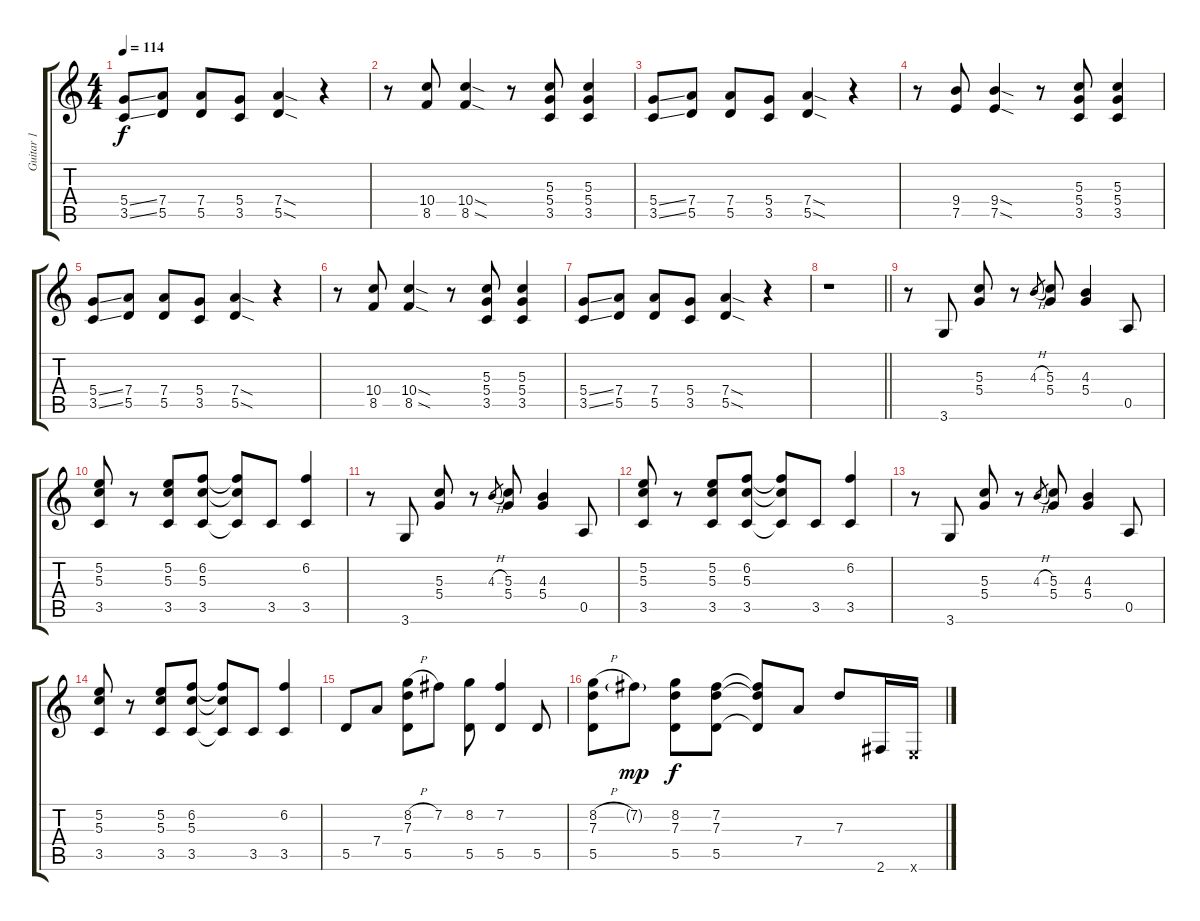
\track ("Guitar 1" "Guitar 1") {instrument overdrivenguitar}
\staff {score tabs}
\tuning (E4 B3 G3 D3 A2 E2) {hide}
\ts (4 4)
\tempo 114
\clef g2
\ks c
(5.4{ss} 3.5{ss}).8{dy f} (7.4 5.5).8 (7.4 5.5).8 (5.4 3.5).8 (7.4{sod} 5.5{sod}).4 r.4 |
r.8 (10.4 8.5).8 (10.4{sod} 8.5{sod}).4 r.8 (5.3 5.4 3.5).8 (5.3 5.4 3.5).4 |
(5.4{ss} 3.5{ss}).8 (7.4 5.5).8 (7.4 5.5).8 (5.4 3.5).8 (7.4{sod} 5.5{sod}).4 r.4 |
r.8 (9.4 7.5).8 (9.4{sod} 7.5{sod}).4 r.8 (5.3 5.4 3.5).8 (5.3 5.4 3.5).4 |
(5.4{ss} 3.5{ss}).8 (7.4 5.5).8 (7.4 5.5).8 (5.4 3.5).8 (7.4{sod} 5.5{sod}).4 r.4 |
r.8 (10.4 8.5).8 (10.4{sod} 8.5{sod}).4 r.8 (5.3 5.4 3.5).8 (5.3 5.4 3.5).4 |
(5.4{ss} 3.5{ss}).8 (7.4 5.5).8 (7.4 5.5).8 (5.4 3.5).8 (7.4{sod} 5.5{sod}).4 r.4 |
\barLineRight lightlight
r.1 |
r.8 3.6.8 (5.3 5.4).8 r.8 4.3{h}.8{gr} (5.3 5.4).8 (4.3 5.4).4 0.5.8 |
(5.2 5.3 3.5).8 r.8 (5.2 5.3 3.5).8 (6.2 5.3 3.5).8 (6.2{t} 5.3{t} 3.5{t}).8 3.5.8 (6.2 3.5).4 |
r.8 3.6.8 (5.3 5.4).8 r.8 4.3{h}.8{gr} (5.3 5.4).8 (4.3 5.4).4 0.5.8 |
(5.2 5.3 3.5).8 r.8 (5.2 5.3 3.5).8 (6.2 5.3 3.5).8 (6.2{t} 5.3{t} 3.5{t}).8 3.5.8 (6.2 3.5).4 |
r.8 3.6.8 (5.3 5.4).8 r.8 4.3{h}.8{gr} (5.3 5.4).8 (4.3 5.4).4 0.5.8 |
(5.2 5.3 3.5).8 r.8 (5.2 5.3 3.5).8 (6.2 5.3 3.5).8 (6.2{t} 5.3{t} 3.5{t}).8 3.5.8 (6.2 3.5).4 |
5.5.8 7.4.8 (8.2{h} 7.3 5.5).8 7.2.8 (8.2 5.5).8 (7.2 5.5).4 5.5.8 |
(8.2{h} 7.3 5.5).8 7.2{g}.8{dy mp} (8.2 7.3 5.5).8{dy f} (7.2 7.3 5.5).8 (7.2{t} 7.3{t} 5.5{t}).8 7.4.8 7.3.8 2.6.16 0.6{x}.16
